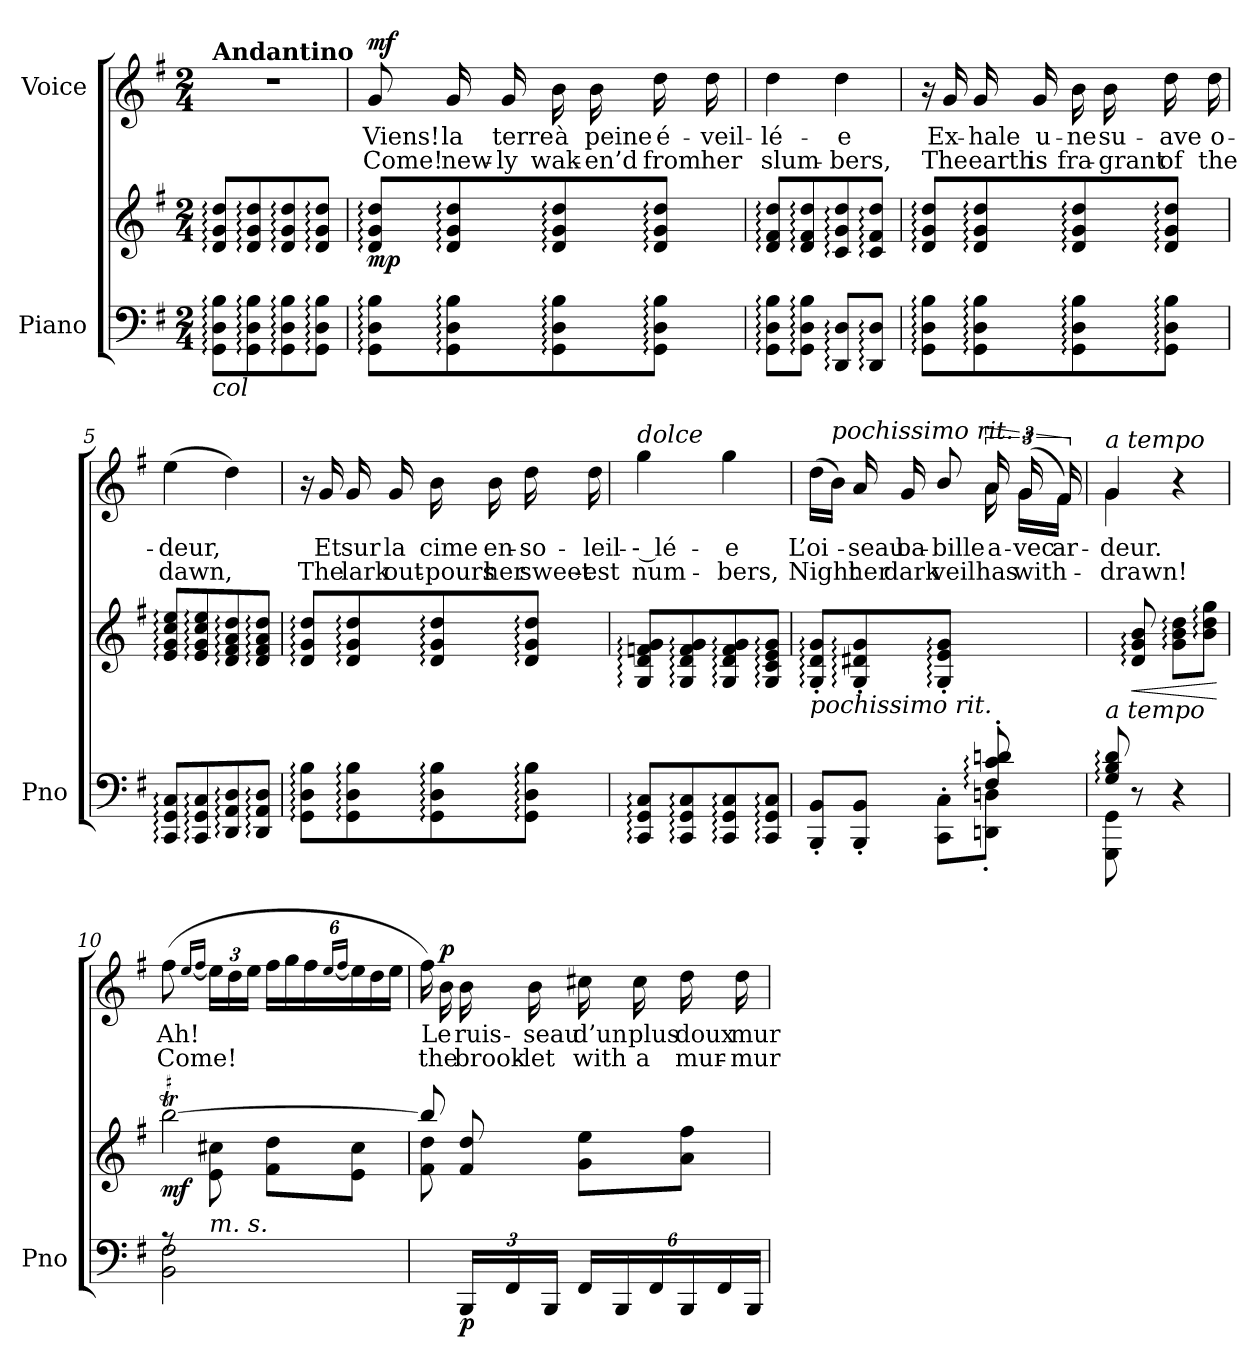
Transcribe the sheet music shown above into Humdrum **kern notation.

**kern	**kern	**dynam	**kern	**text	**text	**dynam
*part2	*part2	*part2	*part1	*part1	*part1	*part1
*staff3	*staff2	*staff2/3	*staff1	*staff1	*staff1	*staff1
*I"Piano	*	*	*I"Voice	*	*	*
*I'Pno	*	*	*	*	*	*
*clefF4	*clefG2	*	*clefG2	*	*	*
*k[f#]	*k[f#]	*	*k[f#]	*	*	*
*M2/4	*M2/4	*	*M2/4	*	*	*
*MM60	*MM60	*	*MM60	*	*	*
=1	=1	=1	=1	=1	=1	=1
!	!	!	!LO:TX:a:B:t=Andantino	!	!	!
!LO:TX:b:i:t=col	!	!	!	!	!	!
8GG\: 8D\: 8B\:L	8d/: 8g/: 8dd/:L	.	2r	.	.	.
!	!	!LO:DY:b	!	!	!	!
!	!	!LO:DY:n=1:b	!	!	!	!
8GG\: 8D\: 8B\:	8d/: 8g/: 8dd/:	mf other-dynamics	.	.	.	.
8GG\: 8D\: 8B\:	8d/: 8g/: 8dd/:	.	.	.	.	.
8GG\: 8D\: 8B\:J	8d/: 8g/: 8dd/:J	.	.	.	.	.
=2	=2	=2	=2	=2	=2	=2
!	!	!LO:DY:b	!	!LO:LY:b	!LO:LY:b	!LO:DY:a
8GG\: 8D\: 8B\:L	8d/: 8g/: 8dd/:L	mp	8g/	Viens!	Come!	mf
!	!	!	!	!LO:LY:b	!LO:LY:b	!
8GG\: 8D\: 8B\:	8d/: 8g/: 8dd/:	.	16g/	la	new-	.
!	!	!	!	!LO:LY:b	!LO:LY:b	!
.	.	.	16g/	terre	-ly	.
!	!	!	!	!LO:LY:b	!LO:LY:b	!
8GG\: 8D\: 8B\:	8d/: 8g/: 8dd/:	.	16b\	à	wak-	.
!	!	!	!	!LO:LY:b	!LO:LY:b	!
.	.	.	16b\	peine	-en’d	.
!	!	!	!	!LO:LY:b	!LO:LY:b	!
8GG\: 8D\: 8B\:J	8d/: 8g/: 8dd/:J	.	16dd\	é-	from	.
!	!	!	!	!LO:LY:b	!LO:LY:b	!
.	.	.	16dd\	-veil-	her	.
=3	=3	=3	=3	=3	=3	=3
!	!	!	!	!LO:LY:b	!LO:LY:b	!
8GG\: 8D\: 8B\:L	8d/: 8f#/: 8dd/:L	.	4dd\	-lé-	slum-	.
8GG\: 8D\: 8B\:J	8d/: 8f#/: 8dd/:	.	.	.	.	.
!	!	!	!	!LO:LY:b	!LO:LY:b	!
8DD/: 8D/:L	8c/: 8g/: 8dd/:	.	4dd\	-e	-bers,	.
8DD/: 8D/:J	8c/: 8f#/: 8dd/:J	.	.	.	.	.
!!LO:LB:g=z
=4	=4	=4	=4	=4	=4	=4
8GG\: 8D\: 8B\:L	8d/: 8g/: 8dd/:L	.	16r	.	.	.
!	!	!	!	!LO:LY:b	!LO:LY:b	!
.	.	.	16g/	Ex-	The	.
!	!	!	!	!LO:LY:b	!LO:LY:b	!
8GG\: 8D\: 8B\:	8d/: 8g/: 8dd/:	.	16g/	-hale	earth	.
!	!	!	!	!LO:LY:b	!LO:LY:b	!
.	.	.	16g/	u-	is	.
!	!	!	!	!LO:LY:b	!LO:LY:b	!
8GG\: 8D\: 8B\:	8d/: 8g/: 8dd/:	.	16b\	-ne	fra-	.
!	!	!	!	!LO:LY:b	!LO:LY:b	!
.	.	.	16b\	su-	-grant	.
!	!	!	!	!LO:LY:b	!LO:LY:b	!
8GG\: 8D\: 8B\:J	8d/: 8g/: 8dd/:J	.	16dd\	-ave	of	.
!	!	!	!	!LO:LY:b	!LO:LY:b	!
.	.	.	16dd\	o-	the	.
=5	=5	=5	=5	=5	=5	=5
!	!	!	!	!LO:LY:b	!LO:LY:b	!
8CC/: 8GG/: 8C/:L	8e/: 8g/: 8cc/: 8ee/:L	.	(>4ee\	-deur,	dawn,	.
8CC/: 8GG/: 8C/:	8e/: 8g/: 8cc/: 8ee/:	.	.	.	.	.
8DD/: 8AA/: 8D/:	8d/: 8f#/: 8a/: 8dd/:	.	4dd\)	.	.	.
8DD/: 8AA/: 8D/:J	8d/: 8f#/: 8a/: 8dd/:J	.	.	.	.	.
=6	=6	=6	=6	=6	=6	=6
8GG\: 8D\: 8B\:L	8d/: 8g/: 8dd/:L	.	16r	.	.	.
!	!	!	!	!LO:LY:b	!LO:LY:b	!
.	.	.	16g/	Et	The	.
!	!	!	!	!LO:LY:b	!LO:LY:b	!
8GG\: 8D\: 8B\:	8d/: 8g/: 8dd/:	.	16g/	sur	lark	.
!	!	!	!	!LO:LY:b	!LO:LY:b	!
.	.	.	16g/	la	out-	.
!	!	!	!	!LO:LY:b	!LO:LY:b	!
8GG\: 8D\: 8B\:	8d/: 8g/: 8dd/:	.	16b\	cime	-pours	.
!	!	!	!	!LO:LY:b	!LO:LY:b	!
.	.	.	16b\	en-	her	.
!	!	!	!	!LO:LY:b	!LO:LY:b	!
8GG\: 8D\: 8B\:J	8d/: 8g/: 8dd/:J	.	16dd\	-so-	sweet-	.
!	!	!	!	!LO:LY:b	!LO:LY:b	!
.	.	.	16dd\	-leil-	-est	.
!!LO:LB:g=z
=7	=7	=7	=7	=7	=7	=7
!	!	!	!LO:TX:a:i:t=dolce	!	!	!
!	!	!	!	!LO:LY:b	!LO:LY:b	!
8CC/: 8GG/: 8C/:L	8G/: 8d/: 8fn/: 8g/:L	.	4gg\	-- lé-	num-	.
8CC/: 8GG/: 8C/:	8G/: 8d/: 8f/: 8g/:	.	.	.	.	.
!	!	!	!	!LO:LY:b	!LO:LY:b	!
8CC/: 8GG/: 8C/:	8G/: 8d/: 8f/: 8g/:	.	4gg\	-e	-bers,	.
8CC/: 8GG/: 8C/:J	8G/: 8c/: 8e/: 8g/:J	.	.	.	.	.
=8	=8	=8	=8	=8	=8	=8
*	*	*	*MM56	*	*	*
*^	*	*	*	*	*	*
!	!	!LO:TX:b:i:t=pochissimo rit.	!	!	!	!	!
!	!	!	!	!	!LO:LY:b	!LO:LY:b	!
*	*	*	*	*^	*	*	*
4.ryy	8BBB/' 8BB/'L	8G/:' 8d/:' 8g/:'L	.	(>16dd\LL	4.ryy	L’oi-	-Night	.
!	!	!	!	!LO:TX:a:i:t=pochissimo rit.	!	!	!	!
.	.	.	.	16b\JJ)	.	.	.	.
!	!	!	!	!	!	!LO:LY:b	!LO:LY:b	!
.	8BBB/' 8BB/'J	8G/:' 8d#X/:' 8g/:'	.	16a/	.	-seau	her	.
!	!	!	!	!	!	!LO:LY:b	!LO:LY:b	!
.	.	.	.	16g/	.	ba-	dark	.
!	!	!	!	!	!	!LO:LY:b	!LO:LY:b	!
.	8CC\' 8C\'L	8G/:' 8e/:' 8g/:'J	.	8b/	.	-bille	veil	.
!	!	!	!	!	!	!LO:LY:b	!LO:LY:b	!
8F#/:' 8c/:' 8dn/:'	8DDn\' 8Dn\'J	8ryy	.	24a/	24a\	a-	has	.
!	!	!	!	!	!	!LO:LY:b	!LO:LY:b	!
.	.	.	.	(<24g/	24g\LL	-vec	with-	.
!	!	!	!	!	!	!LO:LY:b	!	!
.	.	.	.	24f#/)	24f#\JJ	ar-	.	.
=9	=9	=9	=9	=9	=9	=9	=9	=9
*	*	*	*	*MM60	*	*	*	*
!	!	!	!	!LO:TX:a:i:t=a tempo	!	!	!	!
!	!	!LO:TX:b:i:t=a tempo	!	!	!	!	!	!
!	!	!	!	!	!	!LO:LY:b	!LO:LY:b	!
8G/: 8B/: 8d/:	8GGG\ 8GG\	8ryy	.	4g/	4g\	-deur.	-drawn!	.
!	!	!	!LO:HP:b	!	!	!	!	!
4.ryy	8r	8d/: 8g/: 8b/:	<	.	.	.	.	.
.	4r	8g\: 8b\: 8dd\:L	.	4r	4ryy	.	.	.
.	.	8b\: 8dd\: 8gg\:J	.	.	.	.	.	.
*v	*v	*	*	*v	*v	*	*	*
.	.	[	.	.	.	.
!!LO:PB:g=z
=10	=10	=10	=10	=10	=10	=10
*^	*	*	*	*	*	*
!	!	!LO:TR:acc=#	!LO:DY:b	!	!LO:LY:b	!LO:LY:b	!
*	*	*^	*	*	*	*	*
8rA	2BB\ 2F#\	[2bbT\	8ryy	mf	(>8ff#\	Ah!	Come!	.
.	.	.	.	.	[16qee/LL	.	.	.
.	.	.	.	.	16qff#/JJ	.	.	.
*	*	*	*	*	*Xbrackettup	*	*	*
!LO:TX:a:i:t=m. s.	!	!	!	!	!	!	!	!
4.ryy	.	.	8e\ 8cc#X\	.	24ee\LL]	.	.	.
.	.	.	.	.	24dd\	.	.	.
.	.	.	.	.	24ee\JJ	.	.	.
.	.	.	8f#\ 8dd\L	.	24ff#\LL	.	.	.
.	.	.	.	.	24gg\	.	.	.
.	.	.	.	.	24ff#\	.	.	.
.	.	.	.	.	[16qee/LL	.	.	.
.	.	.	.	.	16qff#/JJ	.	.	.
.	.	.	8e\ 8cc#\J	.	24ee\]	.	.	.
.	.	.	.	.	24dd\	.	.	.
.	.	.	.	.	24ee\JJ	.	.	.
*v	*v	*	*	*	*	*	*	*
=11	=11	=11	=11	=11	=11	=11	=11
8ryy	8bbTTT/]	8f#\ 8dd\	.	16ff#\)	.	.	.
!	!	!	!	!	!LO:LY:b	!LO:LY:b	!LO:DY:a
.	.	.	.	16b\	Le	the	p
*Xbrackettup	*	*	*	*	*	*	*
!	!	!	!LO:DY:b=2	!	!LO:LY:b	!LO:LY:b	!
24BBB/LL	8f#/ 8dd/	4.ryy	p	16b\	ruis-	brook-	.
24FF#/	.	.	.	.	.	.	.
!	!	!	!	!	!LO:LY:b	!LO:LY:b	!
.	.	.	.	16b\	-seau	-let	.
24BBB/JJ	.	.	.	.	.	.	.
!	!	!	!	!	!LO:LY:b	!LO:LY:b	!
24FF#/LL	8g\ 8ee\L	.	.	16cc#X\	d’un	with	.
24BBB/	.	.	.	.	.	.	.
!	!	!	!	!	!LO:LY:b	!LO:LY:b	!
.	.	.	.	16cc#\	plus	a	.
24FF#/	.	.	.	.	.	.	.
!	!	!	!	!	!LO:LY:b	!LO:LY:b	!
24BBB/	8a\ 8ff#\J	.	.	16dd\	doux	mur-	.
24FF#/	.	.	.	.	.	.	.
!	!	!	!	!	!LO:LY:b	!LO:LY:b	!
.	.	.	.	16dd\	mur-	-mur	.
24BBB/JJ	.	.	.	.	.	.	.
*	*v	*v	*	*	*	*	*
=	=	=	=	=	=	=
*-	*-	*-	*-	*-	*-	*-
